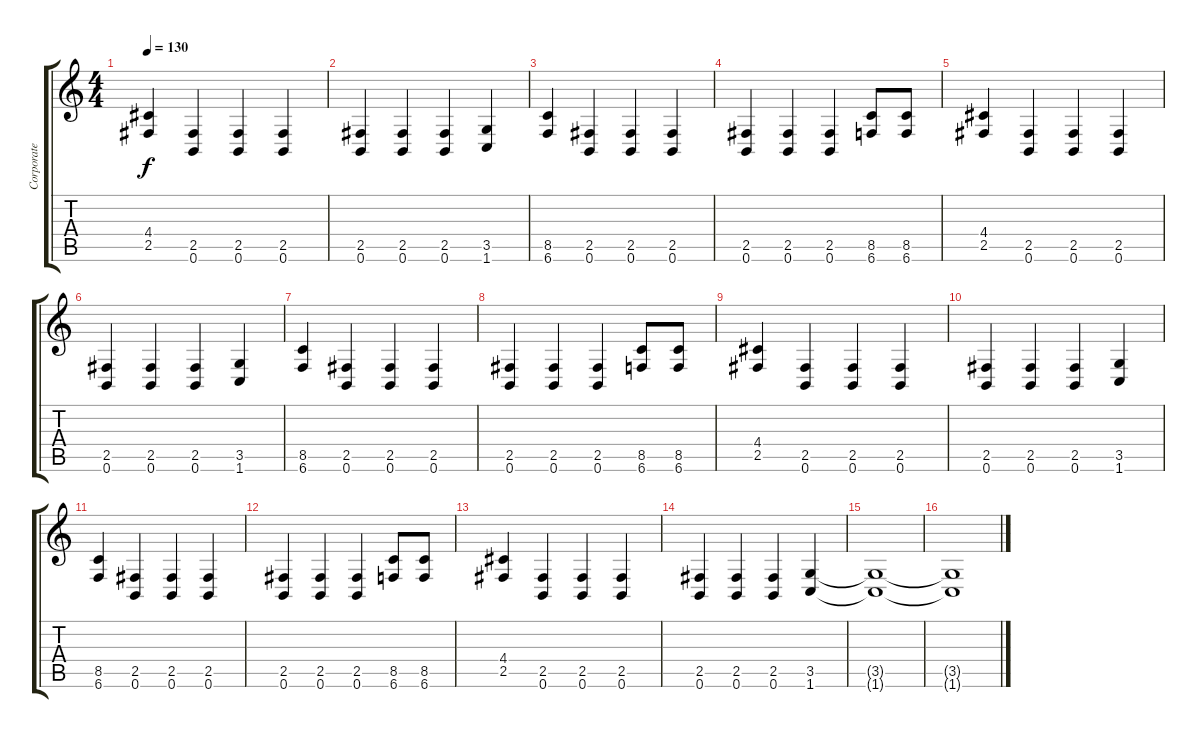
\track ("Corporate Death (L)" "Corporate ") {instrument distortionguitar}
\staff {score tabs}
\tuning (B3 Gb3 D3 A2 E2 B1) {hide}
\ts (4 4)
\tempo 130
\clef g2
\ks c
(4.4 2.5).4{dy f} (2.5 0.6).4 (2.5 0.6).4 (2.5 0.6).4 |
(2.5 0.6).4 (2.5 0.6).4 (2.5 0.6).4 (3.5 1.6).4 |
(8.5 6.6).4 (2.5 0.6).4 (2.5 0.6).4 (2.5 0.6).4 |
(2.5 0.6).4 (2.5 0.6).4 (2.5 0.6).4 (8.5 6.6).8 (8.5 6.6).8 |
(4.4 2.5).4 (2.5 0.6).4 (2.5 0.6).4 (2.5 0.6).4 |
(2.5 0.6).4 (2.5 0.6).4 (2.5 0.6).4 (3.5 1.6).4 |
(8.5 6.6).4 (2.5 0.6).4 (2.5 0.6).4 (2.5 0.6).4 |
(2.5 0.6).4 (2.5 0.6).4 (2.5 0.6).4 (8.5 6.6).8 (8.5 6.6).8 |
(4.4 2.5).4 (2.5 0.6).4 (2.5 0.6).4 (2.5 0.6).4 |
(2.5 0.6).4 (2.5 0.6).4 (2.5 0.6).4 (3.5 1.6).4 |
(8.5 6.6).4 (2.5 0.6).4 (2.5 0.6).4 (2.5 0.6).4 |
(2.5 0.6).4 (2.5 0.6).4 (2.5 0.6).4 (8.5 6.6).8 (8.5 6.6).8 |
(4.4 2.5).4 (2.5 0.6).4 (2.5 0.6).4 (2.5 0.6).4 |
(2.5 0.6).4 (2.5 0.6).4 (2.5 0.6).4 (3.5 1.6).4 |
(3.5{t} 1.6{t}).1 |
(3.5{t} 1.6{t}).1
